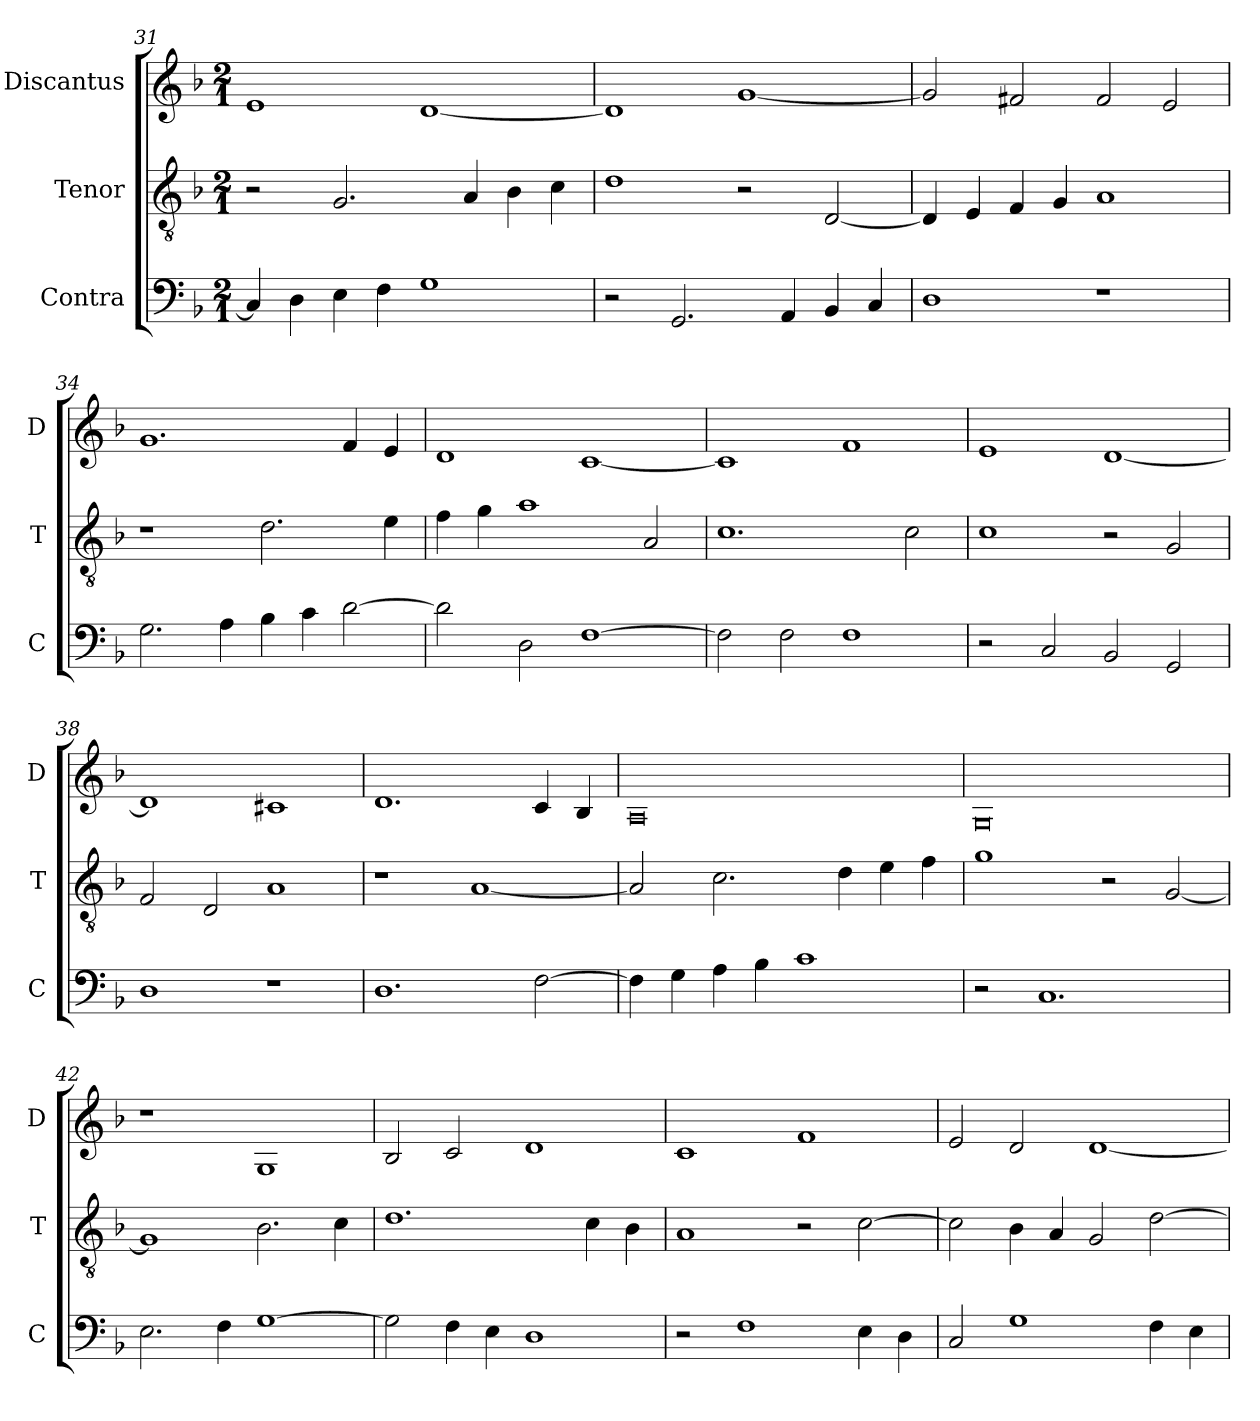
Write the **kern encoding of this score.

**kern	**kern	**kern
*part3	*part2	*part1
*staff3	*staff2	*staff1
*I"Contra	*I"Tenor	*I"Discantus
*I'C	*I'T	*I'D
*clefF4	*clefGv2	*clefG2
*k[b-]	*k[b-]	*k[b-]
*M2/1	*M2/1	*M2/1
=31	=31	=31
4C/]	2r	1e
4D\	.	.
4E\	2.G/	.
4F\	.	.
1G	.	[1d
.	4A/	.
.	4B-\	.
.	4c\	.
=32	=32	=32
2r	1d	1d]
2.GG/	.	.
.	2r	[1g
4AA/	.	.
4BB-/	[2D/	.
4C/	.	.
=33	=33	=33
1D	4D/]	2g/]
.	4E/	.
.	4F/	2f#X/
.	4G/	.
1r	1A	2f#/
.	.	2e/
=34	=34	=34
2.G\	1r	1.g
4A\	.	.
4B-\	2.d\	.
4c\	.	.
[2d\	.	4f/
.	4e\	4e/
=35	=35	=35
2d\]	4f\	1d
.	4g\	.
2D\	1a	.
[1F	.	[1c
.	2A/	.
=36	=36	=36
2F\]	1.c	1c]
2F\	.	.
1F	.	1f
.	2c\	.
=37	=37	=37
2r	1c	1e
2C/	.	.
2BB-/	2r	[1d
2GG/	2G/	.
=38	=38	=38
1D	2F/	1d]
.	2D/	.
1r	1A	1c#X
=39	=39	=39
1.D	1r	1.d
.	[1A	.
[2F\	.	4c/
.	.	4B-/
=40	=40	=40
4F\]	2A/]	0A
4G\	.	.
4A\	2.c\	.
4B-\	.	.
1c	.	.
.	4d\	.
.	4e\	.
.	4f\	.
=41	=41	=41
2r	1g	0G
1.C	.	.
.	2r	.
.	[2G/	.
=42	=42	=42
2.E\	1G]	1r
4F\	.	.
[1G	2.B-\	1G
.	4c\	.
=43	=43	=43
2G\]	1.d	2B-/
4F\	.	2c/
4E\	.	.
1D	.	1d
.	4c\	.
.	4B-\	.
=44	=44	=44
2r	1A	1c
1F	.	.
.	2r	1f
4E\	[2c\	.
4D\	.	.
=45	=45	=45
2C/	2c\]	2e/
1G	4B-\	2d/
.	4A/	.
.	2G/	[1d
4F\	[2d\	.
4E\	.	.
=	=	=
*-	*-	*-
